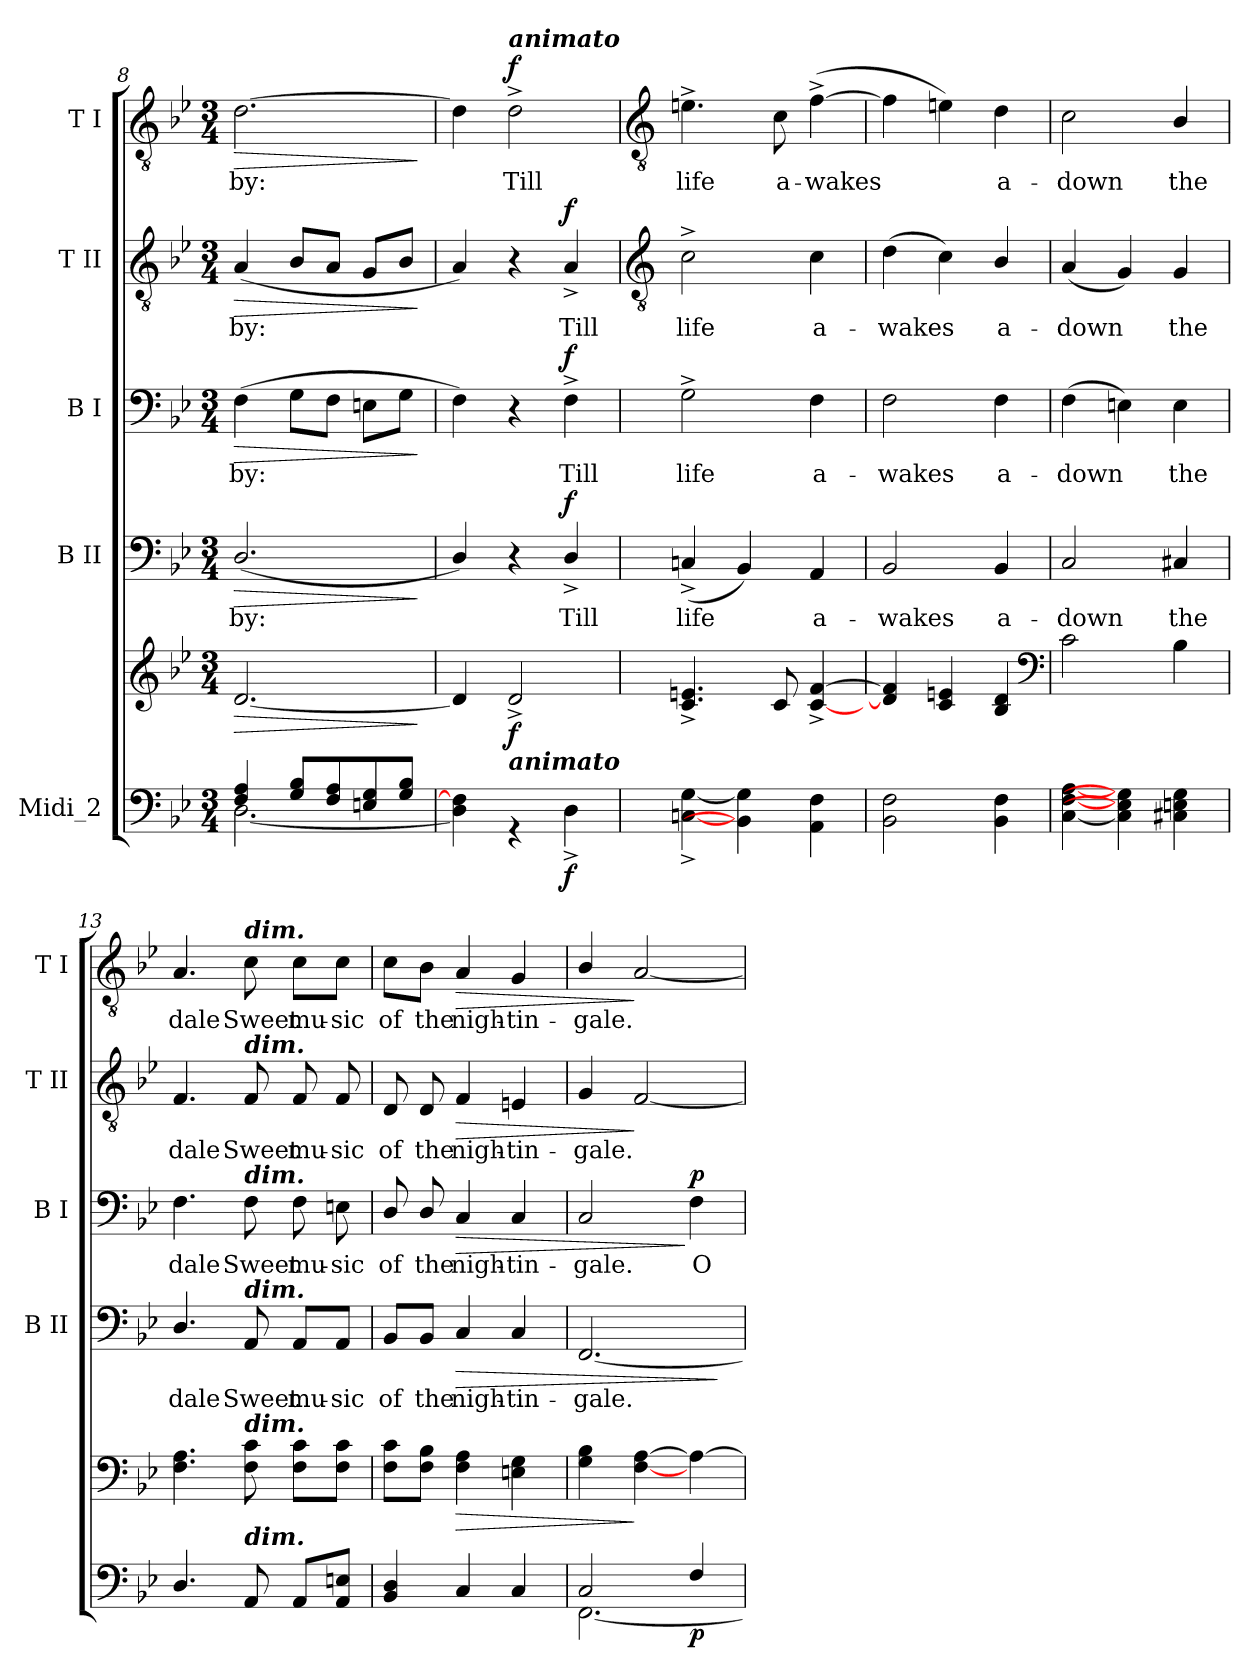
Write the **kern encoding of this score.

**kern	**kern	**dynam	**kern	**text	**dynam	**kern	**text	**dynam	**kern	**text	**dynam	**kern	**text	**dynam
*part5	*part5	*part5	*part4	*part4	*part4	*part3	*part3	*part3	*part2	*part2	*part2	*part1	*part1	*part1
*staff6	*staff5	*staff5/6	*staff4	*staff4	*staff4	*staff3	*staff3	*staff3	*staff2	*staff2	*staff2	*staff1	*staff1	*staff1
*I"Midi_2	*	*	*I"B II	*	*	*I"B I	*	*	*I"T II	*	*	*I"T I	*	*
*	*	*	*I'B II	*	*	*I'B I	*	*	*I'T II	*	*	*I'T I	*	*
*clefF4	*clefG2	*	*clefF4	*	*	*clefF4	*	*	*clefGv2	*	*	*clefGv2	*	*
*k[b-e-]	*k[b-e-]	*	*k[b-e-]	*	*	*k[b-e-]	*	*	*k[b-e-]	*	*	*k[b-e-]	*	*
*B-:	*B-:	*	*B-:	*	*	*B-:	*	*	*B-:	*	*	*B-:	*	*
*M3/4	*M3/4	*	*M3/4	*	*	*M3/4	*	*	*M3/4	*	*	*M3/4	*	*
=8	=8	=8	=8	=8	=8	=8	=8	=8	=8	=8	=8	=8	=8	=8
*^	*	*	*	*	*	*	*	*	*	*	*	*	*	*
!	!	!	!LO:HP:b	!	!LO:LY:b	!LO:HP:b	!	!LO:LY:b	!LO:HP:b	!	!LO:LY:b	!LO:HP:b	!	!LO:LY:b	!LO:HP:b
4F/ 4A/	[2.D\	[2.d	>	(<2.D/	-by:	>	(>4F	-by:	>	(<4A	-by:	>	[2.d	-by:	>
8G/ 8B-/L	.	.	.	.	.	.	8GL	.	.	8B-L	.	.	.	.	.
8F/ 8A/	.	.	.	.	.	.	8FJ	.	.	8AJ	.	.	.	.	.
8En/ 8G/	.	.	.	.	.	.	8EnL	.	.	8GL	.	.	.	.	.
8G/ 8B-/J	.	.	.	.	.	.	8GJ	.	.	8B-J	.	.	.	.	.
*v	*v	*	*	*	*	*	*	*	*	*	*	*	*	*	*
.	.	]	.	.	]	.	.	]	.	.	]	.	.	]
=9	=9	=9	=9	=9	=9	=9	=9	=9	=9	=9	=9	=9	=9	=9
*^	*	*	*	*	*	*	*	*	*	*	*	*	*	*
2.ryy	4D\] 4F\]	4d]	.	4D/)	.	.	4F)	.	.	4A)	.	.	4d]	.	.
!	!	!	!	!	!	!	!	!	!	!	!	!	!LO:TX:a:Bi:t=animato	!	!
!	!	!LO:TX:b:Bi:t=animato	!	!	!	!	!	!	!	!	!	!	!	!	!
!	!	!	!LO:DY:b	!	!	!	!	!	!	!	!	!	!	!LO:LY:b	!LO:DY:b
.	4r	2d^	f	4r	.	.	4r	.	.	4r	.	.	2d^	Till	f
!	!	!	!LO:DY:b=2	!	!LO:LY:b	!LO:DY:b	!	!LO:LY:b	!LO:DY:b	!	!LO:LY:b	!LO:DY:b	!	!	!
.	4D^\	.	f	4D^/	Till	f	4F^	Till	f	4A^	Till	f	.	.	.
!!LO:LB:g=z
=10	=10	=10	=10	=10	=10	=10	=10	=10	=10	=10	=10	=10	=10	=10	=10
*	*	*	*	*	*	*	*	*	*	*clefGv2	*	*	*clefGv2	*	*
!	!	!	!	!	!LO:LY:b	!	!	!LO:LY:b	!	!	!LO:LY:b	!	!	!LO:LY:b	!
2.ryy	[4Cn\^ [4G\^	4.c/^ 4.en/^	.	(<4Cn^	life	.	2G^	life	.	2c^	life	.	4.en^\	life	.
.	4BB-\] 4G\]	.	.	4BB-)	.	.	.	.	.	.	.	.	.	.	.
!	!	!	!	!	!	!	!	!	!	!	!	!	!	!LO:LY:b	!
.	.	8c	.	.	.	.	.	.	.	.	.	.	8c	a-	.
!	!	!	!	!	!LO:LY:b	!	!	!LO:LY:b	!	!	!LO:LY:b	!	!	!LO:LY:b	!
.	4AA\ 4F\	[4c^ [4f^	.	4AA	a-	.	4F	a-	.	4c	a-	.	(>[4f^	-wakes	.
=11	=11	=11	=11	=11	=11	=11	=11	=11	=11	=11	=11	=11	=11	=11	=11
!	!	!	!	!	!LO:LY:b	!	!	!LO:LY:b	!	!	!LO:LY:b	!	!	!	!
2.ryy	2BB-\ 2F\	4d] 4f]	.	2BB-	-wakes	.	2F	-wakes	.	(>4d	-wakes	.	4f]	.	.
.	.	4c/ 4en/	.	.	.	.	.	.	.	4c)	.	.	4en\)	.	.
!	!	!	!	!	!LO:LY:b	!	!	!LO:LY:b	!	!	!LO:LY:b	!	!	!LO:LY:b	!
.	4BB-\ 4F\	4B- 4d	.	4BB-	a-	.	4F	a-	.	4B-/	a-	.	4d	a-	.
*	*	*clefF4	*	*	*	*	*	*	*	*	*	*	*	*	*
=12	=12	=12	=12	=12	=12	=12	=12	=12	=12	=12	=12	=12	=12	=12	=12
!	!	!	!	!	!LO:LY:b	!	!	!LO:LY:b	!	!	!LO:LY:b	!	!	!LO:LY:b	!
2.ryy	[4C\ [4F\ [4A\	2c	.	2C	-down	.	(>4F	-down	.	(<4A	-down	.	2c	-down	.
.	4C\] 4E\] 4G\]	.	.	.	.	.	4En\)	.	.	4G)	.	.	.	.	.
!	!	!	!	!	!LO:LY:b	!	!	!LO:LY:b	!	!	!LO:LY:b	!	!	!LO:LY:b	!
.	4C#X\ 4E\ 4G\	4B-	.	4C#X	the	.	4E\	the	.	4G	the	.	4B-/	the	.
=13	=13	=13	=13	=13	=13	=13	=13	=13	=13	=13	=13	=13	=13	=13	=13
!LO:N:vis=1	!	!	!	!	!LO:LY:b	!	!	!LO:LY:b	!	!	!LO:LY:b	!	!	!LO:LY:b	!
2.ryy	4.D/	4.F 4.A	.	4.D/	dale	.	4.F	dale	.	4.F	dale	.	4.A	dale	.
!	!	!	!	!	!	!	!	!	!	!	!	!	!LO:TX:a:Bi:t=dim.	!	!
!	!	!	!	!	!	!	!	!	!	!LO:TX:a:Bi:t=dim.	!	!	!	!	!
!	!	!	!	!	!	!	!LO:TX:a:Bi:t=dim.	!	!	!	!	!	!	!	!
!	!	!	!	!LO:TX:a:Bi:t=dim.	!	!	!	!	!	!	!	!	!	!	!
!	!	!LO:TX:a:Bi:t=dim.	!	!	!	!	!	!	!	!	!	!	!	!	!
!	!LO:TX:a:Bi:t=dim.	!	!	!	!	!	!	!	!	!	!	!	!	!	!
!	!	!	!	!	!LO:LY:b	!	!	!LO:LY:b	!	!	!LO:LY:b	!	!	!LO:LY:b	!
.	8AA/	8F 8c	.	8AA	Sweet	.	8F	Sweet	.	8F	Sweet	.	8c	Sweet	.
!	!	!	!	!	!LO:LY:b	!	!	!LO:LY:b	!	!	!LO:LY:b	!	!	!LO:LY:b	!
.	8AA/L	8F\ 8c\L	.	8AA/L	mu-	.	8F	mu-	.	8F	mu-	.	8c\L	mu-	.
!	!	!	!	!	!LO:LY:b	!	!	!LO:LY:b	!	!	!LO:LY:b	!	!	!LO:LY:b	!
.	8AA/ 8En/J	8F\ 8c\J	.	8AA/J	-sic	.	8En	-sic	.	8F	-sic	.	8c\J	-sic	.
=14	=14	=14	=14	=14	=14	=14	=14	=14	=14	=14	=14	=14	=14	=14	=14
!LO:N:vis=1	!	!	!	!	!LO:LY:b	!	!	!LO:LY:b	!	!	!LO:LY:b	!	!	!LO:LY:b	!
2.ryy	4BB-/ 4D/	8F\ 8c\L	.	8BB-/L	of	.	8D/	of	.	8D	of	.	8c\L	of	.
!	!	!	!	!	!LO:LY:b	!	!	!LO:LY:b	!	!	!LO:LY:b	!	!	!LO:LY:b	!
.	.	8F\ 8B-\J	.	8BB-/J	the	.	8D/	the	.	8D	the	.	8B-\J	the	.
!	!	!	!LO:HP:b	!	!LO:LY:b	!LO:HP:b	!	!LO:LY:b	!LO:HP:b	!	!LO:LY:b	!LO:HP:b	!	!LO:LY:b	!LO:HP:b
.	4C/	4F 4A	>	4C	nigh-	>	4C	nigh-	>	4F	nigh-	>	4A	nigh-	>
!	!	!	!	!	!LO:LY:b	!	!	!LO:LY:b	!	!	!LO:LY:b	!	!	!LO:LY:b	!
.	4C/	4En 4G	.	4C	-tin-	.	4C	-tin-	.	4En	-tin-	.	4G	-tin-	.
=15	=15	=15	=15	=15	=15	=15	=15	=15	=15	=15	=15	=15	=15	=15	=15
!	!	!	!	!	!LO:LY:b	!	!	!LO:LY:b	!	!	!LO:LY:b	!	!	!LO:LY:b	!
2C	[2.FF\	4G\ 4B-\	.	[2.FF	-gale.	.	2C	-gale.	.	4G	-gale.	.	4B-/	-gale.	.
.	.	[4F\ [4A\	]	.	.	.	.	.	.	[2F	.	]	[2A	.	]
!	!	!	!LO:DY:b=2	!	!	!	!	!LO:LY:b	!LO:DY:n=1:b	!	!	!	!	!	!
4F/	.	4A\_	p	.	.	.	4F	O	] p	.	.	.	.	.	.
*v	*v	*	*	*	*	*	*	*	*	*	*	*	*	*	*
.	.	.	.	.	]	.	.	.	.	.	.	.	.	.
=	=	=	=	=	=	=	=	=	=	=	=	=	=	=
*-	*-	*-	*-	*-	*-	*-	*-	*-	*-	*-	*-	*-	*-	*-
